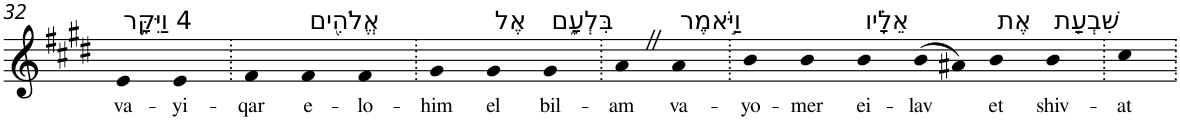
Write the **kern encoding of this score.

**kern	**text
*part1	*part1
*staff1	*staff1
*I"Piano	*
*I'Pno	*
!!LO:PB:g=z
*clefG2	*
*k[f#c#g#d#]	*
*E:	*
=32	=32
!LO:TX:a:t=4 וַיִּקָּ֥ר	!
!	!LO:LY:b
4e	va-
!	!LO:LY:b
4e	-yi-
=33.	=33.
!	!LO:LY:b
4f#	-qar
!LO:TX:a:t=אֱלֹהִ֖ים	!
!	!LO:LY:b
4f#	e-
!	!LO:LY:b
4f#	-lo-
=34.	=34.
!	!LO:LY:b
4g#	-him
!LO:TX:a:t=אֶל	!
!	!LO:LY:b
4g#	el
!LO:TX:a:t=בִּלְעָ֑ם	!
!	!LO:LY:b
4g#	bil-
=35.	=35.
!	!LO:LY:b
4aZ	-am
!LO:TX:a:t=וַיֹּ֣אמֶר	!
!	!LO:LY:b
4a	va-
=36.	=36.
!	!LO:LY:b
4b	-yo-
!	!LO:LY:b
4b	-mer
!LO:TX:a:t=אֵלָ֗יו	!
!	!LO:LY:b
4b	ei-
!	!LO:LY:b
(>8b	-lav
8a#X)	.
!LO:TX:a:t=אֶת	!
!	!LO:LY:b
4b	et
!LO:TX:a:t=שִׁבְעַ֤ת	!
!	!LO:LY:b
4b	shiv-
=37.	=37.
!	!LO:LY:b
4cc#	-at
=.	=.
*-	*-
